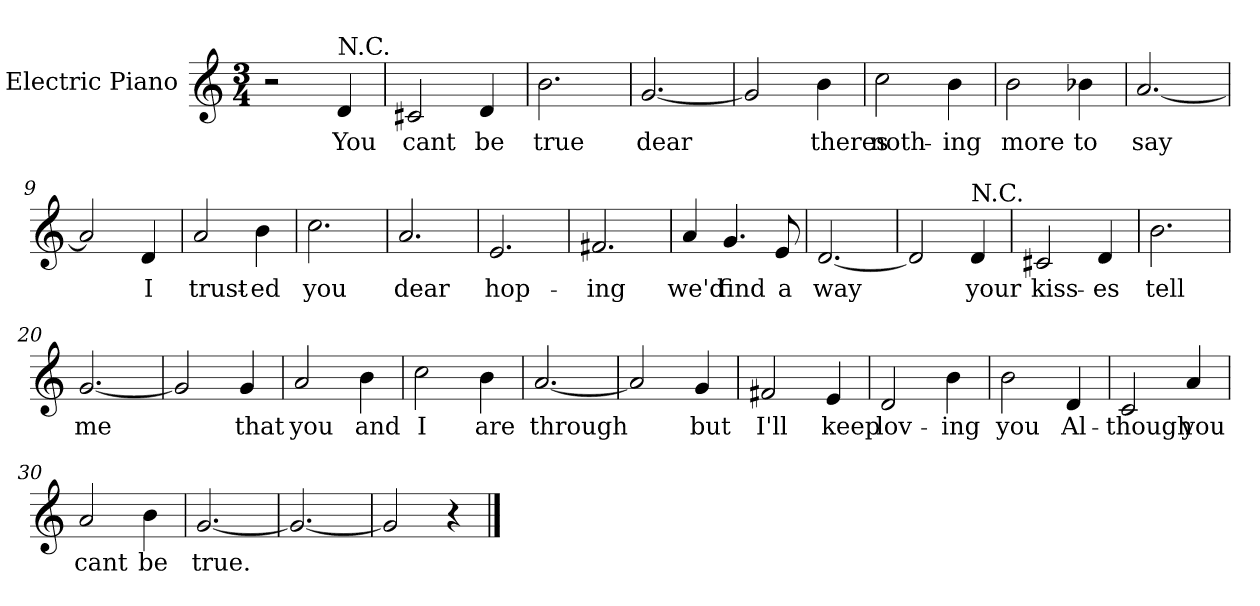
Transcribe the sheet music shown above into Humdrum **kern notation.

**kern	**text
*part1	*part1
*staff1	*staff1
*I"Electric Piano	*
*I'E.Pno	*
*clefG2	*
*k[]	*
*C:	*
*M3/4	*
=1	=1
2r	.
!LO:TX:a:t=N.C.	!
4d/	You
=2	=2
2c#X/	cant
4d/	be
=3	=3
2.b\	true
=4	=4
[2.g/	dear
=5	=5
2g/]	.
4b\	theres
=6	=6
2cc\	noth-
4b\	-ing
=7	=7
2b\	more
4b-X\	to
=8	=8
[2.a/	say
=9	=9
2a/]	.
4d/	I
!!LO:LB:g=z
=10	=10
2a/	trust-
4b\	-ed
=11	=11
2.cc\	you
=12	=12
2.a/	dear
=13	=13
2.e/	hop-
=14	=14
2.f#X/	-ing
=15	=15
4a/	we'd
4.g/	find
8e/	a
=16	=16
[2.d/	way
=17	=17
2d/]	.
!LO:TX:a:t=N.C.	!
4d/	your
=18	=18
2c#X/	kiss-
4d/	-es
=19	=19
2.b\	tell
!!LO:LB:g=z
=20	=20
[2.g/	me
=21	=21
2g/]	.
4g/	that
=22	=22
2a/	you
4b\	and
=23	=23
2cc\	I
4b\	are
=24	=24
[2.a/	through
=25	=25
2a/]	.
4g/	but
=26	=26
2f#X/	I'll
4e/	keep
=27	=27
2d/	lov-
4b\	-ing
=28	=28
2b\	you
4d/	Al-
!!LO:LB:g=z
=29	=29
2c/	-though
4a/	you
=30	=30
2a/	cant
4b\	be
=31	=31
[2.g/	true.
=32	=32
2.g/_	.
=33	=33
2g/]	.
4r	.
==	==
*-	*-
